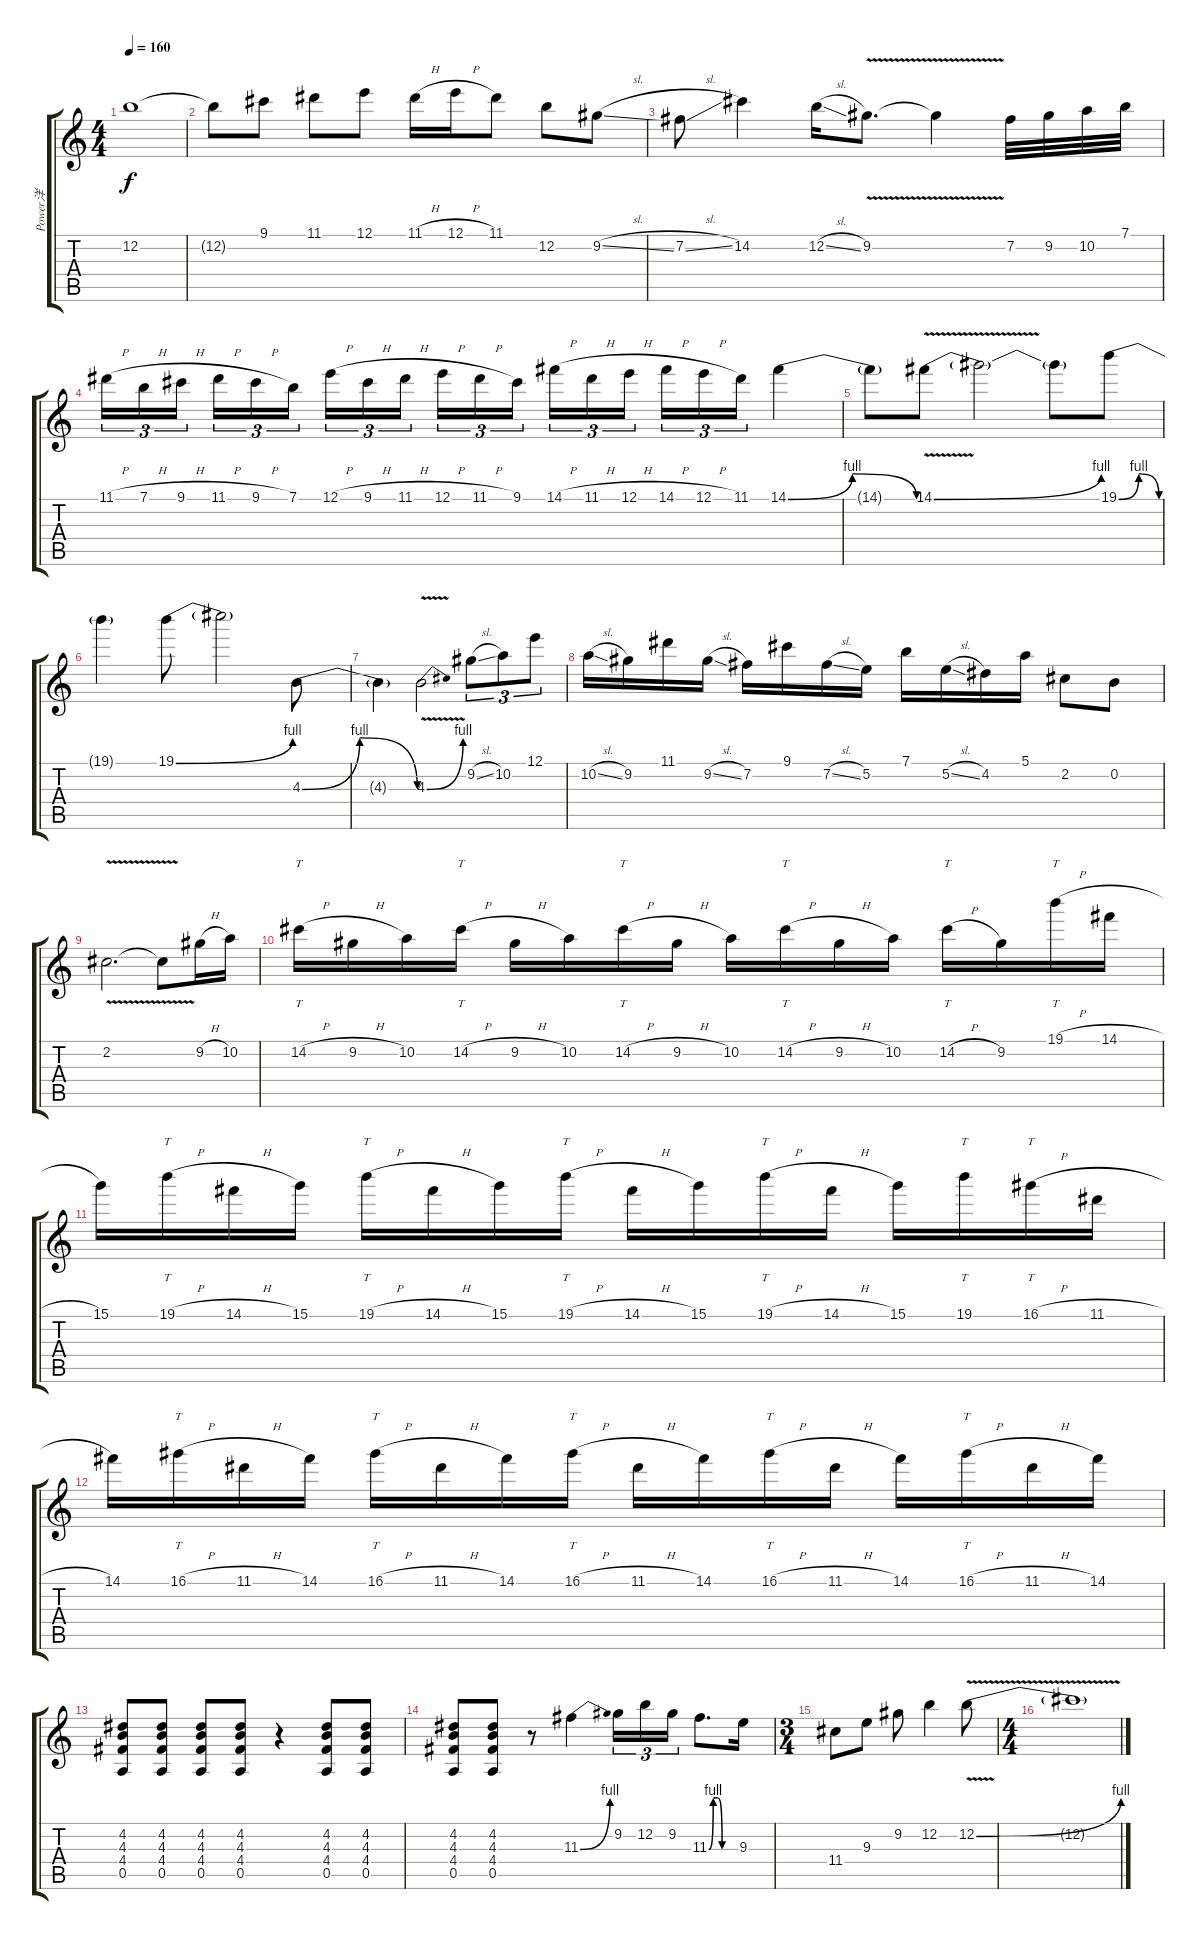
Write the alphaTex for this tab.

\track ("Power洋" "Power洋") {instrument overdrivenguitar}
\staff {score tabs}
\tuning (E4 B3 G3 D3 A2 E2) {hide}
\ts (4 4)
\tempo 160
\clef g2
\ks c
12.2{t}.1{dy f} |
12.2{t}.8 9.1.8 11.1.8 12.1.8 11.1{h}.16 12.1{h}.16 11.1.8 12.2.8 9.2{sl}.8 |
7.2{sl}.8 14.2.4 12.2{sl}.16 9.2{v}.8{d} 9.2{t}.4 7.2.32 9.2.32 10.2.32 7.1.32 |
11.1{h}.16{tu (3 2)} 7.1{h}.16{tu (3 2)} 9.1{h}.16{tu (3 2) beam splitsecondary} 11.1{h}.16{tu (3 2)} 9.1{h}.16{tu (3 2)} 7.1.16{tu (3 2)} 12.1{h}.16{tu (3 2)} 9.1{h}.16{tu (3 2)} 11.1{h}.16{tu (3 2) beam splitsecondary} 12.1{h}.16{tu (3 2)} 11.1{h}.16{tu (3 2)} 9.1.16{tu (3 2)} 14.1{h}.16{tu (3 2)} 11.1{h}.16{tu (3 2)} 12.1{h}.16{tu (3 2) beam splitsecondary} 14.1{h}.16{tu (3 2)} 12.1{h}.16{tu (3 2)} 11.1.16{tu (3 2)} 14.1{be (bendrelease 0 0 10 4 20 4 60 0)}.4 |
14.1{t}.8 14.1{be (bend 0 0 60 4) v}.8 14.1{t}.2 14.1{t}.8 19.1{be (bendrelease 0 0 10 4 20 4 60 0)}.8 |
19.1{t}.4 19.1{be (bend 0 0 60 4)}.8 19.1{t}.2 4.3{be (bendrelease 0 0 10 4 20 4 60 0)}.8 |
4.3{t}.4 4.3{be (bend 0 0 60 4) v}.2 9.2{sl}.8{tu (3 2)} 10.2.8{tu (3 2)} 12.1.8{tu (3 2)} |
10.2{sl}.16 9.2.16 11.1.16 9.2{sl}.16 7.2.16 9.1.16 7.2{sl}.16 5.2.16 7.1.16 5.2{sl}.16 4.2.16 5.1.16 2.2.8 0.2.8 |
2.2{v}.2{d} 2.2{t}.8 9.2{h}.16 10.2.16 |
14.2{h}.16{tt} 9.2{h}.16 10.2.16 14.2{h}.16{tt} 9.2{h}.16 10.2.16 14.2{h}.16{tt} 9.2{h}.16 10.2.16 14.2{h}.16{tt} 9.2{h}.16 10.2.16 14.2{h}.16{tt} 9.2.16 19.1{h}.16{tt} 14.1{h}.16 |
15.1.16 19.1{h}.16{tt} 14.1{h}.16 15.1.16 19.1{h}.16{tt} 14.1{h}.16 15.1.16 19.1{h}.16{tt} 14.1{h}.16 15.1.16 19.1{h}.16{tt} 14.1{h}.16 15.1.16 19.1.16{tt} 16.1{h}.16{tt} 11.1{h}.16 |
14.1.16 16.1{h}.16{tt} 11.1{h}.16 14.1.16 16.1{h}.16{tt} 11.1{h}.16 14.1.16 16.1{h}.16{tt} 11.1{h}.16 14.1.16 16.1{h}.16{tt} 11.1{h}.16 14.1.16 16.1{h}.16{tt} 11.1{h}.16 14.1.16 |
(4.2 4.3 4.4 0.5).8 (4.2 4.3 4.4 0.5).8 (4.2 4.3 4.4 0.5).8 (4.2 4.3 4.4 0.5).8 r.4 (4.2 4.3 4.4 0.5).8 (4.2 4.3 4.4 0.5).8 |
(4.2 4.3 4.4 0.5).8 (4.2 4.3 4.4 0.5).8 r.8 11.3{be (bend 0 0 60 4)}.4 9.2.16{tu (3 2)} 12.2.16{tu (3 2)} 9.2.16{tu (3 2)} 11.3{be (custom 0 0 10 4 20 4 30 0 60 0)}.8{d} 9.3.16 |
\ts (3 4)
11.4.8 9.3.8 9.2.8 12.2.4 12.2{be (bend 0 0 60 4) v}.8 |
\ts (4 4)
12.2{t}.1
